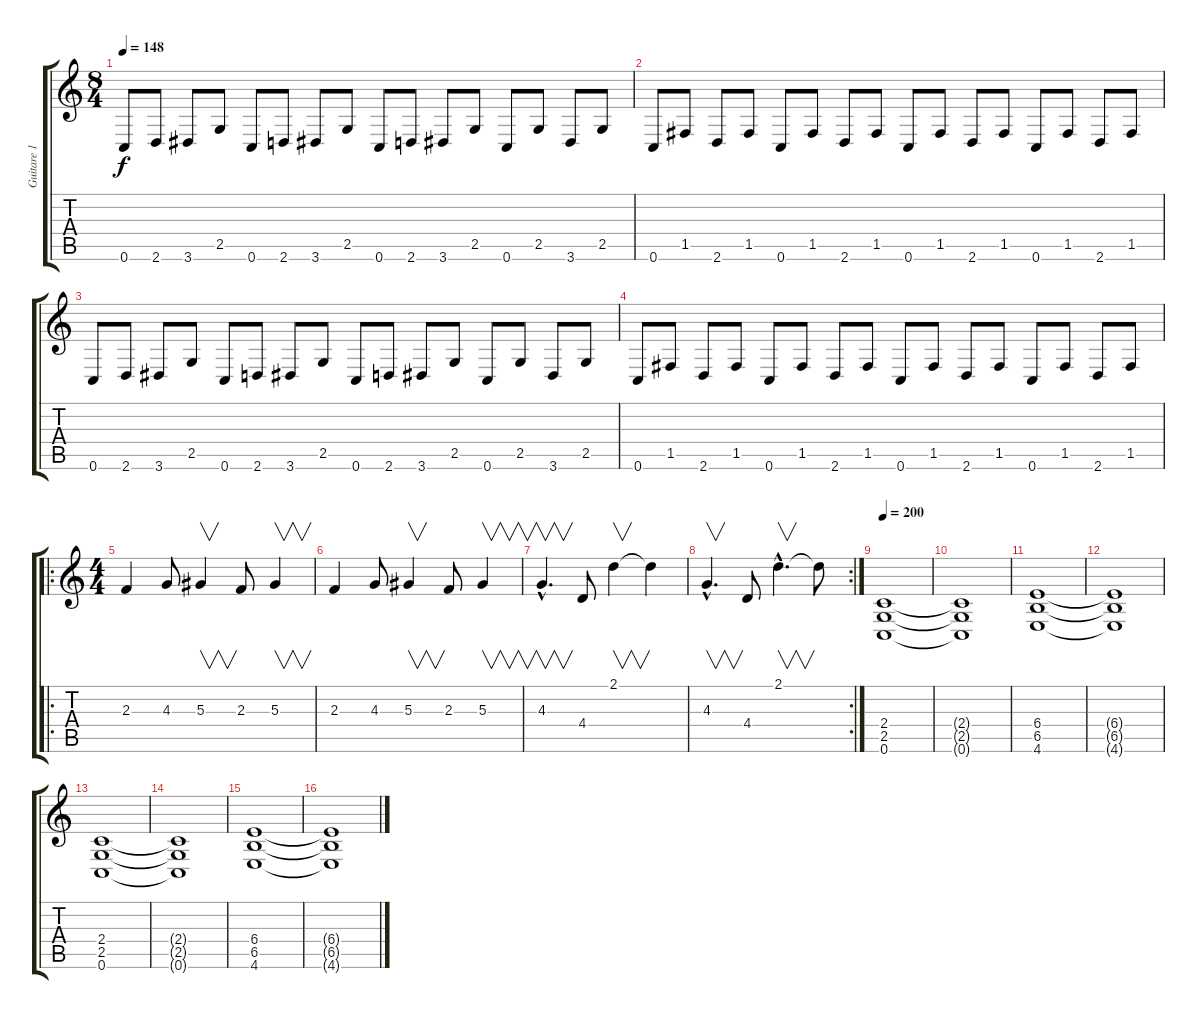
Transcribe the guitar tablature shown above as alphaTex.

\track ("Guitare 1" "Guitare 1") {instrument distortionguitar}
\staff {score tabs}
\tuning (C4 G3 Eb3 Bb2 F2 C2) {hide}
\ts (8 4)
\tempo 148
\clef g2
\ks c
0.6.8{dy f} 2.6.8 3.6.8 2.5.8 0.6.8 2.6.8 3.6.8 2.5.8 0.6.8 2.6.8 3.6.8 2.5.8 0.6.8 2.5.8 3.6.8 2.5.8 |
0.6.8 1.5.8 2.6.8 1.5.8 0.6.8 1.5.8 2.6.8 1.5.8 0.6.8 1.5.8 2.6.8 1.5.8 0.6.8 1.5.8 2.6.8 1.5.8 |
0.6.8 2.6.8 3.6.8 2.5.8 0.6.8 2.6.8 3.6.8 2.5.8 0.6.8 2.6.8 3.6.8 2.5.8 0.6.8 2.5.8 3.6.8 2.5.8 |
0.6.8 1.5.8 2.6.8 1.5.8 0.6.8 1.5.8 2.6.8 1.5.8 0.6.8 1.5.8 2.6.8 1.5.8 0.6.8 1.5.8 2.6.8 1.5.8 |
\ro
\ts (4 4)
2.3.4 4.3.8 5.3.4{v} 2.3.8 5.3.4{v} |
2.3.4 4.3.8 5.3.4{v} 2.3.8 5.3.4{v} |
4.3{hac}.4{v d} 4.4.8 2.1.4{v} 2.1{t}.4 |
\rc 2
4.3{hac}.4{v d} 4.4.8 2.1{hac}.4{v d} 2.1{t}.8 |
\tempo 200
(2.4 2.5 0.6).1 |
(2.4{t} 2.5{t} 0.6{t}).1 |
(6.4 6.5 4.6).1 |
(6.4{t} 6.5{t} 4.6{t}).1 |
(2.4 2.5 0.6).1 |
(2.4{t} 2.5{t} 0.6{t}).1 |
(6.4 6.5 4.6).1 |
(6.4{t} 6.5{t} 4.6{t}).1
